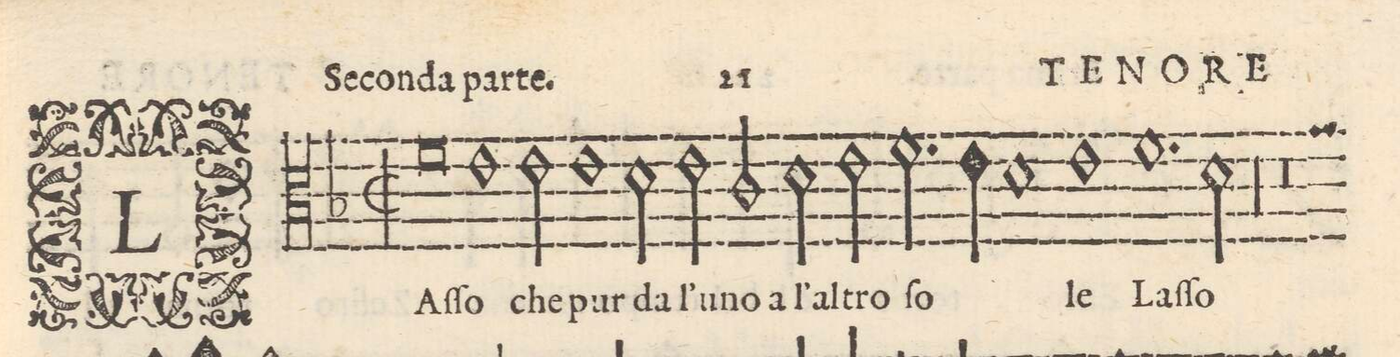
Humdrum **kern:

**kern	**text
*I"TENORE	*
*clefC3	*
*k[b-]	*
*met(C|)	*
*M4/2	*
0f	Laſ-
=2-	=2-
1e	-ſo
2e\	che
1e\	pur
=3-	=3-
2d\	da
2e\	l'u-
2c/	-no a
=4-	=4-
2d\	l'al-
2e\	-tro
2.f\	ſo-
4e\	.
=5-	=5-
1d	.
1e	-le
=6-	=6-
1.f	Laſ-
2d\	-ſo
=7-	=7-
00r	.
=8-	=8-
=9-	=9-
*-	*-
